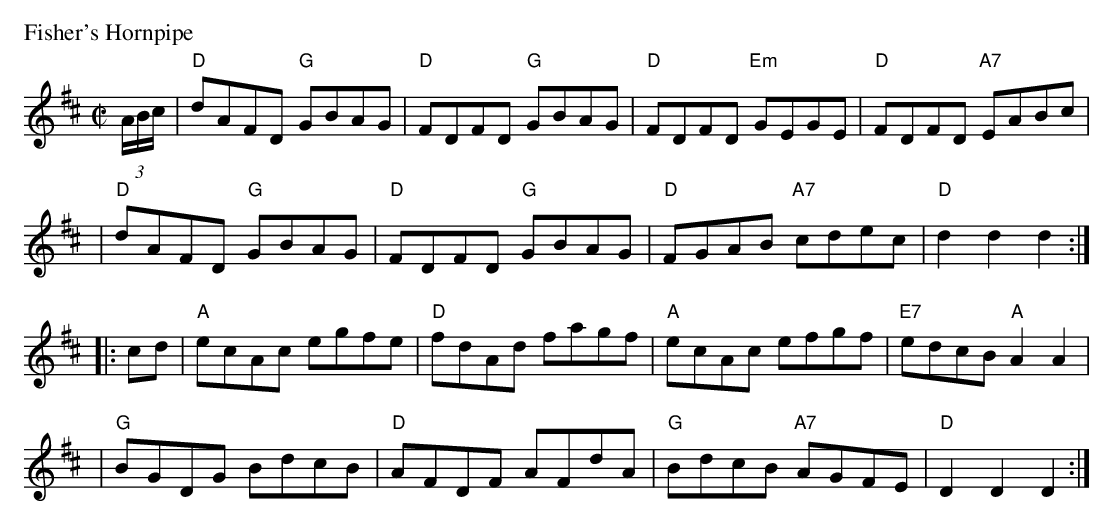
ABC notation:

X:1
P: Fisher's Hornpipe
M: C|
L: 1/8
K: D
(3A/B/c/ \
| "D"dAFD "G"GBAG | "D"FDFD "G"GBAG | "D"FDFD "Em"GEGE | "D"FDFD "A7"EABc |
| "D"dAFD "G"GBAG | "D"FDFD "G"GBAG | "D"FGAB "A7"cdec | "D"d2d2 d2 :|
|: cd \
| "A"ecAc egfe | "D"fdAd fagf | "A"ecAc efgf | "E7"edcB "A"A2A2 |
| "G"BGDG BdcB | "D"AFDF AFdA | "G"BdcB "A7"AGFE | "D"D2D2 D2 :|
